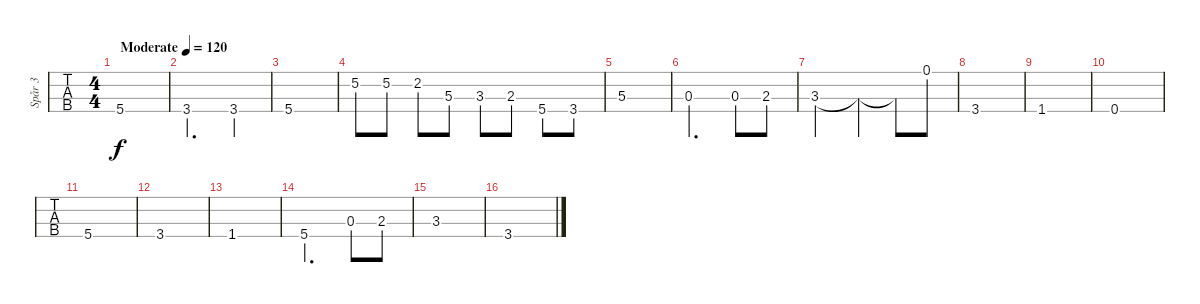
\track ("Spår 3" "Spår 3") {instrument electricbassfinger}
\staff {tabs}
\tuning (G2 D2 A1 E1) {hide}
\ts (4 4)
\tempo (120 "Moderate")
\clef f4
\ks c
5.4.1{dy f instrument electricbassfinger} |
3.4.2{d} 3.4.4 |
5.4.1 |
5.2.8 5.2.8 2.2.8 5.3.8 3.3.8 2.3.8 5.4.8 3.4.8 |
5.3.1 |
0.3.2{d} 0.3.8 2.3.8 |
3.3.2 3.3{t}.4 3.3{t}.8 0.1.8 |
3.4.1 |
1.4.1 |
0.4.1 |
5.4.1 |
3.4.1 |
1.4.1 |
5.4.2{d} 0.3.8 2.3.8 |
3.3.1 |
3.4.1
